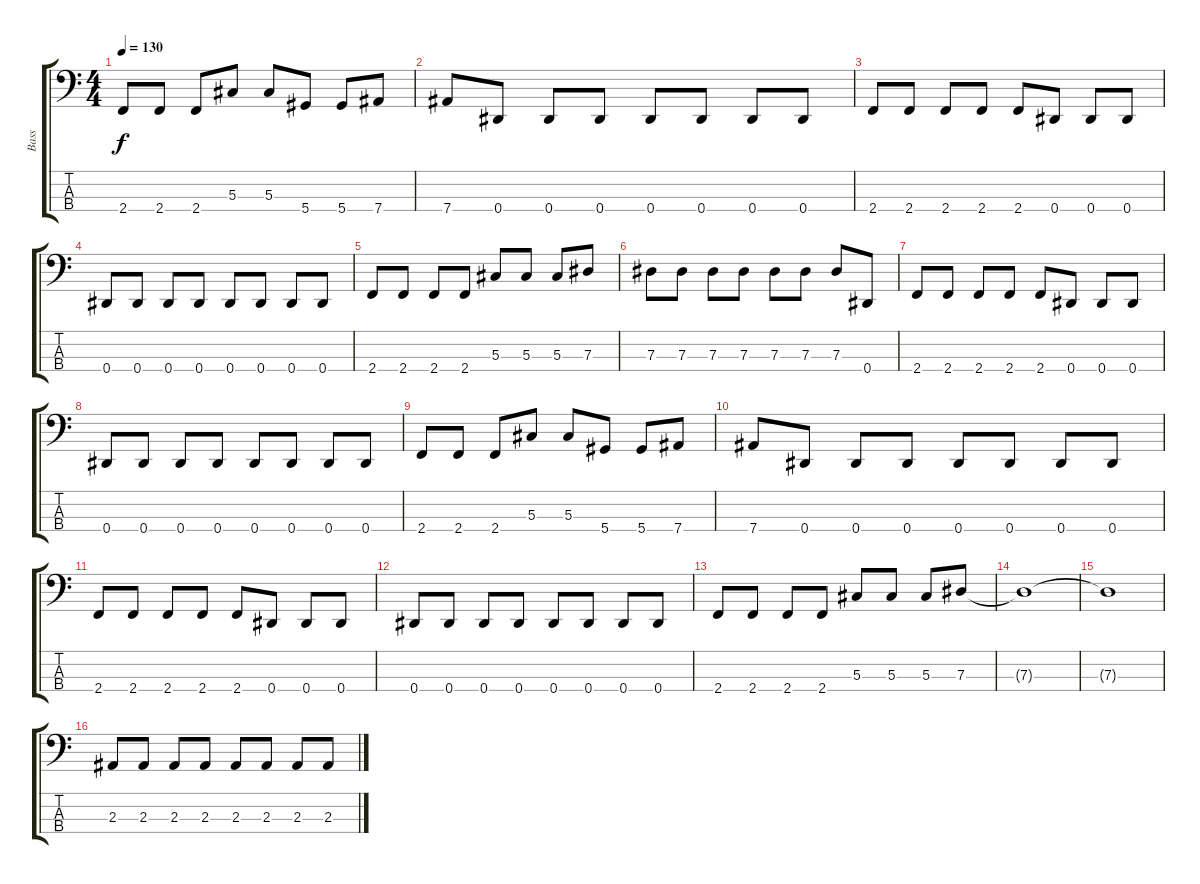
\track ("Bass" "Bass") {instrument electricbassfinger}
\staff {score tabs}
\tuning (Gb2 Db2 Ab1 Eb1) {hide}
\ts (4 4)
\tempo 130
\clef f4
\ks c
2.4.8{dy f} 2.4.8 2.4.8 5.3.8 5.3.8 5.4.8 5.4.8 7.4.8 |
7.4.8 0.4.8 0.4.8 0.4.8 0.4.8 0.4.8 0.4.8 0.4.8 |
2.4.8 2.4.8 2.4.8 2.4.8 2.4.8 0.4.8 0.4.8 0.4.8 |
0.4.8 0.4.8 0.4.8 0.4.8 0.4.8 0.4.8 0.4.8 0.4.8 |
2.4.8 2.4.8 2.4.8 2.4.8 5.3.8 5.3.8 5.3.8 7.3.8 |
7.3.8 7.3.8 7.3.8 7.3.8 7.3.8 7.3.8 7.3.8 0.4.8 |
2.4.8 2.4.8 2.4.8 2.4.8 2.4.8 0.4.8 0.4.8 0.4.8 |
0.4.8 0.4.8 0.4.8 0.4.8 0.4.8 0.4.8 0.4.8 0.4.8 |
2.4.8 2.4.8 2.4.8 5.3.8 5.3.8 5.4.8 5.4.8 7.4.8 |
7.4.8 0.4.8 0.4.8 0.4.8 0.4.8 0.4.8 0.4.8 0.4.8 |
2.4.8 2.4.8 2.4.8 2.4.8 2.4.8 0.4.8 0.4.8 0.4.8 |
0.4.8 0.4.8 0.4.8 0.4.8 0.4.8 0.4.8 0.4.8 0.4.8 |
2.4.8 2.4.8 2.4.8 2.4.8 5.3.8 5.3.8 5.3.8 7.3.8 |
7.3{t}.1 |
7.3{t}.1 |
2.3.8 2.3.8 2.3.8 2.3.8 2.3.8 2.3.8 2.3.8 2.3.8
